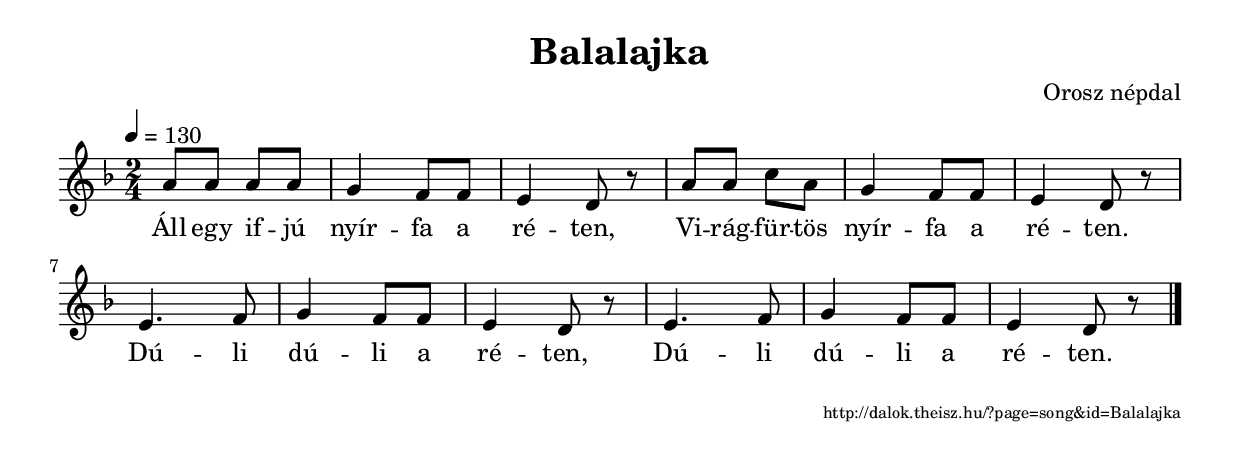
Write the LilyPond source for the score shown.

\version "2.10.33"


\header {
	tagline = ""	title = "Balalajka"
	composer = "Orosz népdal"
}

VoiceA = { \key d \minor \override Staff.TimeSignature #'style = #'()  \time 2/4 \tempo 4=130
	\relative f' { a8 a a a g4 f8 f e4 d8 r
a' a c a g4 f8 f e4 d8 r
e4. f8 g4 f8 f e4 d8 r
e4. f8 g4 f8 f e4 d8 r \bar "|."
	}
}
SplitLyricsA = \lyricmode { 
Áll egy if -- jú nyír -- fa a ré -- ten,
Vi -- rág -- für -- tös nyír -- fa a ré -- ten.
Dú -- li dú -- li a ré -- ten,
Dú -- li dú -- li a ré -- ten.
}
\score {
	<<
		\context Voice = songStaff { \VoiceA }
		\lyricsto "songStaff" \new Lyrics \SplitLyricsA
	>>
	\layout {
		indent = #0
	}
}

\score {
	<<
		\context Voice = songStaff { \VoiceA }
	>>
	\midi {
	}
}

\markup { \fill-line { \hspace #1 \super http://dalok.theisz.hu/?page=song&id=Balalajka } }

\paper {
}
